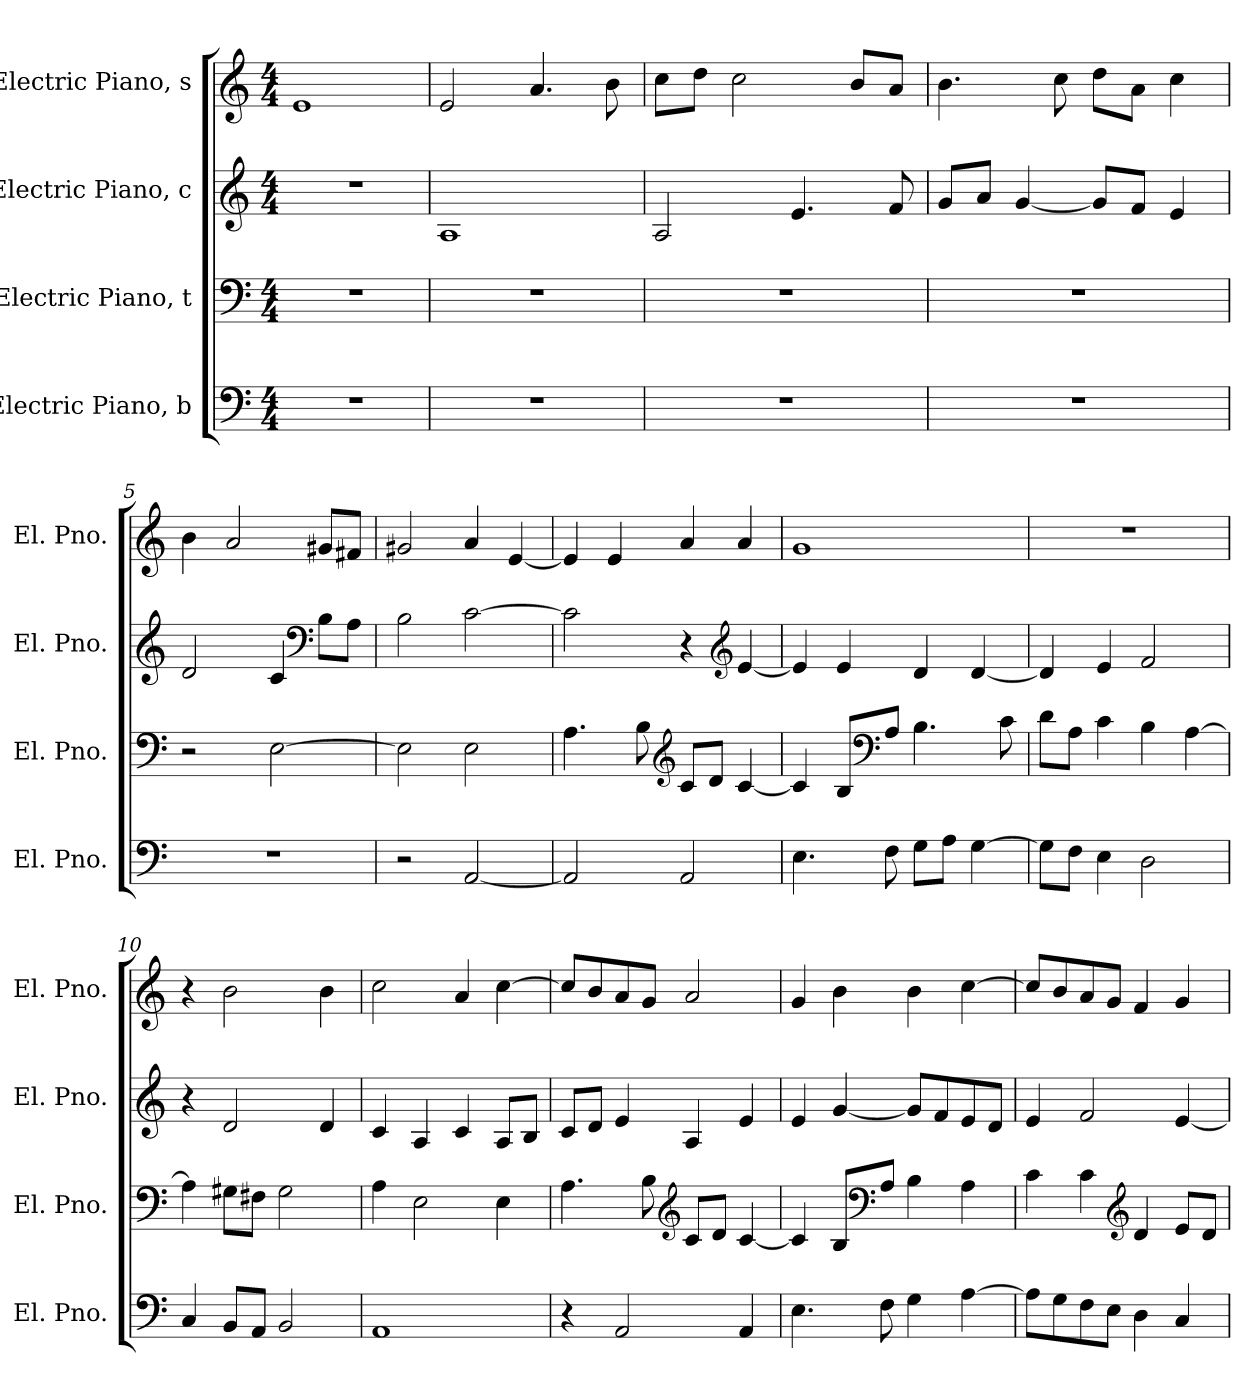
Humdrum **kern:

**kern	**kern	**kern	**kern
*part4	*part3	*part2	*part1
*staff4	*staff3	*staff2	*staff1
*I"Electric Piano, b	*I"Electric Piano, t	*I"Electric Piano, c	*I"Electric Piano, s
*I'El. Pno.	*I'El. Pno.	*I'El. Pno.	*I'El. Pno.
*clefF4	*clefF4	*clefG2	*clefG2
*k[]	*k[]	*k[]	*k[]
*M4/4	*M4/4	*M4/4	*M4/4
*MM120	*MM120	*MM120	*MM120
=1	=1	=1	=1
1r	1r	1r	1e
=2	=2	=2	=2
1r	1r	1A	2e/
.	.	.	4.a/
.	.	.	8b\
=3	=3	=3	=3
1r	1r	2A/	8cc\L
.	.	.	8dd\J
.	.	.	2cc\
.	.	4.e/	.
.	.	.	8b/L
.	.	8f/	8a/J
=4	=4	=4	=4
1r	1r	8g/L	4.b\
.	.	8a/J	.
.	.	[4g/	.
.	.	.	8cc\
.	.	8g/L]	8dd\L
.	.	8f/J	8a\J
.	.	4e/	4cc\
=5	=5	=5	=5
1r	2r	2d/	4b\
.	.	.	2a/
.	[2E\	4c/	.
*	*	*clefF4	*
.	.	8B\L	8g#X/L
.	.	8A\J	8f#X/J
=6	=6	=6	=6
2r	2E\]	2B\	2g#X/
[2AA/	2E\	[2c\	4a/
.	.	.	[4e/
!!LO:LB:g=z
=7	=7	=7	=7
2AA/]	4.A\	2c\]	4e/]
.	.	.	4e/
.	8B\	.	.
*	*clefG2	*	*
2AA/	8c/L	4r	4a/
.	8d/J	.	.
*	*	*clefG2	*
.	[4c/	[4e/	4a/
=8	=8	=8	=8
4.E\	4c/]	4e/]	1g
.	8B/L	4e/	.
*	*clefF4	*	*
8F\	8A/J	.	.
8G\L	4.B\	4d/	.
8A\J	.	.	.
[4G\	.	[4d/	.
.	8c\	.	.
=9	=9	=9	=9
8G\L]	8d\L	4d/]	1r
8F\J	8A\J	.	.
4E\	4c\	4e/	.
2D\	4B\	2f/	.
.	[4A\	.	.
=10	=10	=10	=10
4C/	4A\]	4r	4r
8BB/L	8G#X\L	2d/	2b\
8AA/J	8F#X\J	.	.
2BB/	2G#\	.	.
.	.	4d/	4b\
=11	=11	=11	=11
1AA	4A\	4c/	2cc\
.	2E\	4A/	.
.	.	4c/	4a/
.	4E\	8A/L	[4cc\
.	.	8B/J	.
!!LO:LB:g=z
=12	=12	=12	=12
4r	4.A\	8c/L	8cc/L]
.	.	8d/J	8b/
2AA/	.	4e/	8a/
.	8B\	.	8g/J
*	*clefG2	*	*
.	8c/L	4A/	2a/
.	8d/J	.	.
4AA/	[4c/	4e/	.
=13	=13	=13	=13
4.E\	4c/]	4e/	4g/
.	8B/L	[4g/	4b\
*	*clefF4	*	*
8F\	8A/J	.	.
4G\	4B\	8g/L]	4b\
.	.	8f/	.
[4A\	4A\	8e/	[4cc\
.	.	8d/J	.
=14	=14	=14	=14
8A\L]	4c\	4e/	8cc/L]
8G\	.	.	8b/
8F\	4c\	2f/	8a/
8E\J	.	.	8g/J
*	*clefG2	*	*
4D\	4d/	.	4f/
4C/	8e/L	[4e/	4g/
.	8d/J	.	.
=	=	=	=
*-	*-	*-	*-
